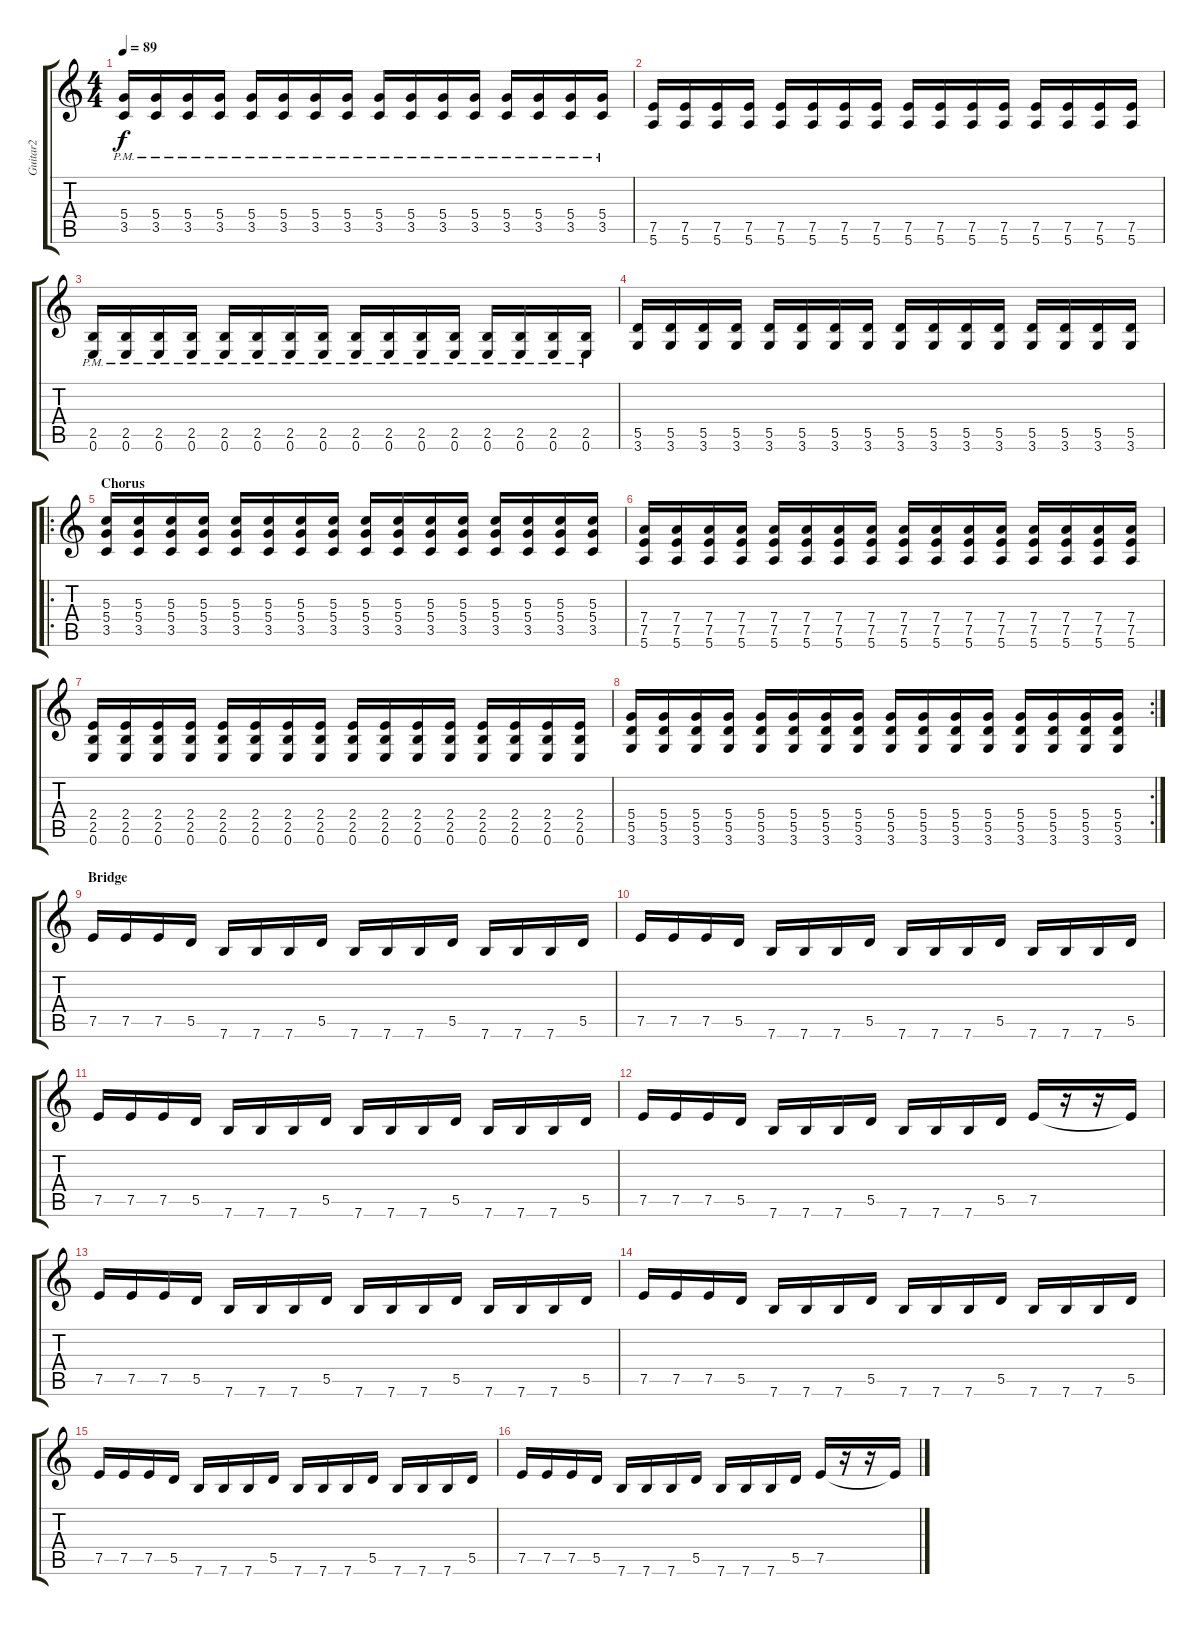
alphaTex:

\track ("Guitar2" "Guitar2") {instrument overdrivenguitar}
\staff {score tabs}
\tuning (E4 B3 G3 D3 A2 E2) {hide}
\ts (4 4)
\tempo 89
\clef g2
\ks c
(5.4{pm} 3.5{pm}).16{dy f} (5.4{pm} 3.5{pm}).16 (5.4{pm} 3.5{pm}).16 (5.4{pm} 3.5{pm}).16 (5.4{pm} 3.5{pm}).16 (5.4{pm} 3.5{pm}).16 (5.4{pm} 3.5{pm}).16 (5.4{pm} 3.5{pm}).16 (5.4{pm} 3.5{pm}).16 (5.4{pm} 3.5{pm}).16 (5.4{pm} 3.5{pm}).16 (5.4{pm} 3.5{pm}).16 (5.4{pm} 3.5{pm}).16 (5.4{pm} 3.5{pm}).16 (5.4{pm} 3.5{pm}).16 (5.4{pm} 3.5{pm}).16 |
(7.5 5.6).16 (7.5 5.6).16 (7.5 5.6).16 (7.5 5.6).16 (7.5 5.6).16 (7.5 5.6).16 (7.5 5.6).16 (7.5 5.6).16 (7.5 5.6).16 (7.5 5.6).16 (7.5 5.6).16 (7.5 5.6).16 (7.5 5.6).16 (7.5 5.6).16 (7.5 5.6).16 (7.5 5.6).16 |
(2.5{pm} 0.6{pm}).16 (2.5{pm} 0.6{pm}).16 (2.5{pm} 0.6{pm}).16 (2.5{pm} 0.6{pm}).16 (2.5{pm} 0.6{pm}).16 (2.5{pm} 0.6{pm}).16 (2.5{pm} 0.6{pm}).16 (2.5{pm} 0.6{pm}).16 (2.5{pm} 0.6{pm}).16 (2.5{pm} 0.6{pm}).16 (2.5{pm} 0.6{pm}).16 (2.5{pm} 0.6{pm}).16 (2.5{pm} 0.6{pm}).16 (2.5{pm} 0.6{pm}).16 (2.5{pm} 0.6{pm}).16 (2.5{pm} 0.6{pm}).16 |
(5.5 3.6).16 (5.5 3.6).16 (5.5 3.6).16 (5.5 3.6).16 (5.5 3.6).16 (5.5 3.6).16 (5.5 3.6).16 (5.5 3.6).16 (5.5 3.6).16 (5.5 3.6).16 (5.5 3.6).16 (5.5 3.6).16 (5.5 3.6).16 (5.5 3.6).16 (5.5 3.6).16 (5.5 3.6).16 |
\ro
\section ("" "Chorus")
(5.3 5.4 3.5).16{instrument distortionguitar} (5.3 5.4 3.5).16 (5.3 5.4 3.5).16 (5.3 5.4 3.5).16 (5.3 5.4 3.5).16 (5.3 5.4 3.5).16 (5.3 5.4 3.5).16 (5.3 5.4 3.5).16 (5.3 5.4 3.5).16 (5.3 5.4 3.5).16 (5.3 5.4 3.5).16 (5.3 5.4 3.5).16 (5.3 5.4 3.5).16 (5.3 5.4 3.5).16 (5.3 5.4 3.5).16 (5.3 5.4 3.5).16 |
(7.4 7.5 5.6).16 (7.4 7.5 5.6).16 (7.4 7.5 5.6).16 (7.4 7.5 5.6).16 (7.4 7.5 5.6).16 (7.4 7.5 5.6).16 (7.4 7.5 5.6).16 (7.4 7.5 5.6).16 (7.4 7.5 5.6).16 (7.4 7.5 5.6).16 (7.4 7.5 5.6).16 (7.4 7.5 5.6).16 (7.4 7.5 5.6).16 (7.4 7.5 5.6).16 (7.4 7.5 5.6).16 (7.4 7.5 5.6).16 |
(2.4 2.5 0.6).16 (2.4 2.5 0.6).16 (2.4 2.5 0.6).16 (2.4 2.5 0.6).16 (2.4 2.5 0.6).16 (2.4 2.5 0.6).16 (2.4 2.5 0.6).16 (2.4 2.5 0.6).16 (2.4 2.5 0.6).16 (2.4 2.5 0.6).16 (2.4 2.5 0.6).16 (2.4 2.5 0.6).16 (2.4 2.5 0.6).16 (2.4 2.5 0.6).16 (2.4 2.5 0.6).16 (2.4 2.5 0.6).16 |
\rc 2
(5.4 5.5 3.6).16 (5.4 5.5 3.6).16 (5.4 5.5 3.6).16 (5.4 5.5 3.6).16 (5.4 5.5 3.6).16 (5.4 5.5 3.6).16 (5.4 5.5 3.6).16 (5.4 5.5 3.6).16 (5.4 5.5 3.6).16 (5.4 5.5 3.6).16 (5.4 5.5 3.6).16 (5.4 5.5 3.6).16 (5.4 5.5 3.6).16 (5.4 5.5 3.6).16 (5.4 5.5 3.6).16 (5.4 5.5 3.6).16 |
\section ("" "Bridge")
7.5.16 7.5.16 7.5.16 5.5.16 7.6.16 7.6.16 7.6.16 5.5.16 7.6.16 7.6.16 7.6.16 5.5.16 7.6.16 7.6.16 7.6.16 5.5.16 |
7.5.16 7.5.16 7.5.16 5.5.16 7.6.16 7.6.16 7.6.16 5.5.16 7.6.16 7.6.16 7.6.16 5.5.16 7.6.16 7.6.16 7.6.16 5.5.16 |
7.5.16 7.5.16 7.5.16 5.5.16 7.6.16 7.6.16 7.6.16 5.5.16 7.6.16 7.6.16 7.6.16 5.5.16 7.6.16 7.6.16 7.6.16 5.5.16 |
7.5.16 7.5.16 7.5.16 5.5.16 7.6.16 7.6.16 7.6.16 5.5.16 7.6.16 7.6.16 7.6.16 5.5.16 7.5.16 r.16 r.16 7.5{t}.16 |
7.5.16 7.5.16 7.5.16 5.5.16 7.6.16 7.6.16 7.6.16 5.5.16 7.6.16 7.6.16 7.6.16 5.5.16 7.6.16 7.6.16 7.6.16 5.5.16 |
7.5.16 7.5.16 7.5.16 5.5.16 7.6.16 7.6.16 7.6.16 5.5.16 7.6.16 7.6.16 7.6.16 5.5.16 7.6.16 7.6.16 7.6.16 5.5.16 |
7.5.16 7.5.16 7.5.16 5.5.16 7.6.16 7.6.16 7.6.16 5.5.16 7.6.16 7.6.16 7.6.16 5.5.16 7.6.16 7.6.16 7.6.16 5.5.16 |
7.5.16 7.5.16 7.5.16 5.5.16 7.6.16 7.6.16 7.6.16 5.5.16 7.6.16 7.6.16 7.6.16 5.5.16 7.5.16 r.16 r.16 7.5{t}.16
